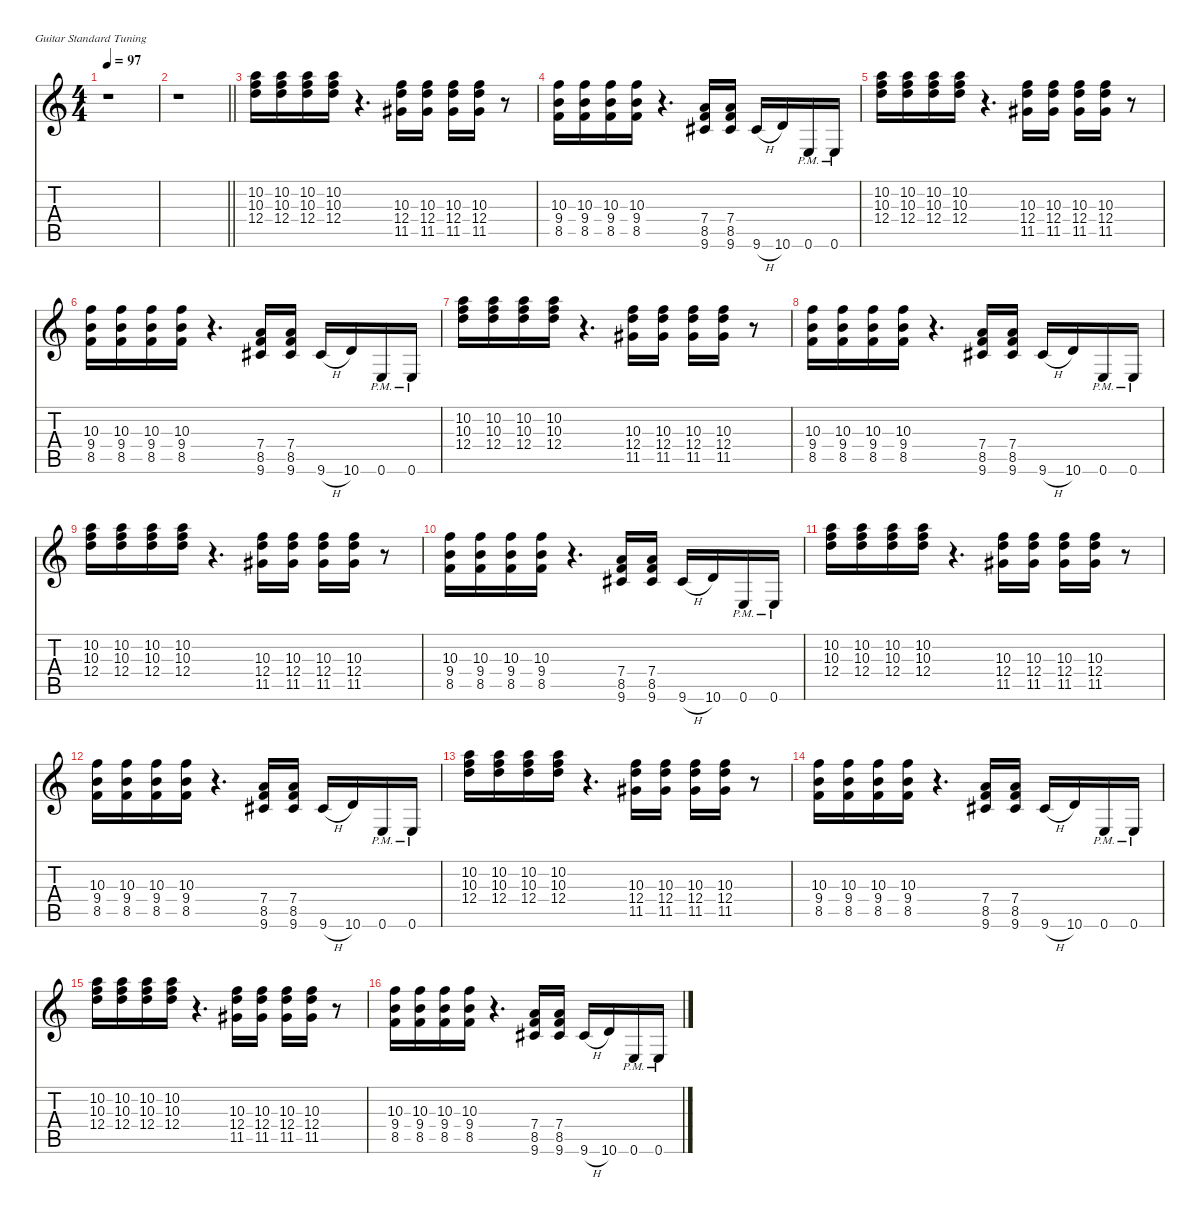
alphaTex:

\defaultSystemsLayout 4
\hideDynamics
\bracketExtendMode nobrackets
\singleTrackTrackNamePolicy hidden
\multiTrackTrackNamePolicy hidden
\firstSystemTrackNameMode fullname
\firstSystemTrackNameOrientation horizontal
\otherSystemsTrackNameOrientation horizontal
\track ("Rhythm Guitar 1 [Mikael Akerfeldt + Pete" "dist.guit.") {defaultSystemsLayout 4 mute instrument distortionguitar}
\staff {score tabs}
\tuning (E4 B3 G3 D3 A2 E2)
\ts (4 4)
\beaming (8 2 2 2 2)
\tempo 97
\clef g2
\ks c
r.1{dy f instrument distortionguitar beam Down} |
\barLineRight lightlight
r.1{beam Down} |
(10.2 10.3 12.4).16{beam Down} (10.2 10.3 12.4).16{beam Down} (10.2 10.3 12.4).16{beam Down} (10.2 10.3 12.4).16{beam Down} r.4{d beam Down} (10.3 12.4 11.5{acc #}).16{beam Down} (10.3 12.4 11.5{acc #}).16{beam Down} (10.3 12.4 11.5{acc #}).16{beam Down} (10.3 12.4 11.5{acc #}).16{beam Down} r.8{beam Down} |
(10.3 9.4 8.5).16{beam Down} (10.3 9.4 8.5).16{beam Down} (10.3 9.4 8.5).16{beam Down} (10.3 9.4 8.5).16{beam Down} r.4{d beam Down} (7.4 8.5 9.6{acc #}).16{beam Up} (7.4 8.5 9.6{acc #}).16{beam Up} 9.6{h acc #}.16{beam Up} 10.6.16{beam Up} 0.6{pm}.16{beam Up} 0.6{pm}.16{beam Up} |
(10.2 10.3 12.4).16{beam Down} (10.2 10.3 12.4).16{beam Down} (10.2 10.3 12.4).16{beam Down} (10.2 10.3 12.4).16{beam Down} r.4{d beam Down} (10.3 12.4 11.5{acc #}).16{beam Down} (10.3 12.4 11.5{acc #}).16{beam Down} (10.3 12.4 11.5{acc #}).16{beam Down} (10.3 12.4 11.5{acc #}).16{beam Down} r.8{beam Down} |
(10.3 9.4 8.5).16{beam Down} (10.3 9.4 8.5).16{beam Down} (10.3 9.4 8.5).16{beam Down} (10.3 9.4 8.5).16{beam Down} r.4{d beam Down} (7.4 8.5 9.6{acc #}).16{beam Up} (7.4 8.5 9.6{acc #}).16{beam Up} 9.6{h acc #}.16{beam Up} 10.6.16{beam Up} 0.6{pm}.16{beam Up} 0.6{pm}.16{beam Up} |
(10.2 10.3 12.4).16{beam Down} (10.2 10.3 12.4).16{beam Down} (10.2 10.3 12.4).16{beam Down} (10.2 10.3 12.4).16{beam Down} r.4{d beam Down} (10.3 12.4 11.5{acc #}).16{beam Down} (10.3 12.4 11.5{acc #}).16{beam Down} (10.3 12.4 11.5{acc #}).16{beam Down} (10.3 12.4 11.5{acc #}).16{beam Down} r.8{beam Down} |
(10.3 9.4 8.5).16{beam Down} (10.3 9.4 8.5).16{beam Down} (10.3 9.4 8.5).16{beam Down} (10.3 9.4 8.5).16{beam Down} r.4{d beam Down} (7.4 8.5 9.6{acc #}).16{beam Up} (7.4 8.5 9.6{acc #}).16{beam Up} 9.6{h acc #}.16{beam Up} 10.6.16{beam Up} 0.6{pm}.16{beam Up} 0.6{pm}.16{beam Up} |
(10.2 10.3 12.4).16{beam Down} (10.2 10.3 12.4).16{beam Down} (10.2 10.3 12.4).16{beam Down} (10.2 10.3 12.4).16{beam Down} r.4{d beam Down} (10.3 12.4 11.5{acc #}).16{beam Down} (10.3 12.4 11.5{acc #}).16{beam Down} (10.3 12.4 11.5{acc #}).16{beam Down} (10.3 12.4 11.5{acc #}).16{beam Down} r.8{beam Down} |
(10.3 9.4 8.5).16{beam Down} (10.3 9.4 8.5).16{beam Down} (10.3 9.4 8.5).16{beam Down} (10.3 9.4 8.5).16{beam Down} r.4{d beam Down} (7.4 8.5 9.6{acc #}).16{beam Up} (7.4 8.5 9.6{acc #}).16{beam Up} 9.6{h acc #}.16{beam Up} 10.6.16{beam Up} 0.6{pm}.16{beam Up} 0.6{pm}.16{beam Up} |
(10.2 10.3 12.4).16{beam Down} (10.2 10.3 12.4).16{beam Down} (10.2 10.3 12.4).16{beam Down} (10.2 10.3 12.4).16{beam Down} r.4{d beam Down} (10.3 12.4 11.5{acc #}).16{beam Down} (10.3 12.4 11.5{acc #}).16{beam Down} (10.3 12.4 11.5{acc #}).16{beam Down} (10.3 12.4 11.5{acc #}).16{beam Down} r.8{beam Down} |
(10.3 9.4 8.5).16{beam Down} (10.3 9.4 8.5).16{beam Down} (10.3 9.4 8.5).16{beam Down} (10.3 9.4 8.5).16{beam Down} r.4{d beam Down} (7.4 8.5 9.6{acc #}).16{beam Up} (7.4 8.5 9.6{acc #}).16{beam Up} 9.6{h acc #}.16{beam Up} 10.6.16{beam Up} 0.6{pm}.16{beam Up} 0.6{pm}.16{beam Up} |
(10.2 10.3 12.4).16{beam Down} (10.2 10.3 12.4).16{beam Down} (10.2 10.3 12.4).16{beam Down} (10.2 10.3 12.4).16{beam Down} r.4{d beam Down} (10.3 12.4 11.5{acc #}).16{beam Down} (10.3 12.4 11.5{acc #}).16{beam Down} (10.3 12.4 11.5{acc #}).16{beam Down} (10.3 12.4 11.5{acc #}).16{beam Down} r.8{beam Down} |
(10.3 9.4 8.5).16{beam Down} (10.3 9.4 8.5).16{beam Down} (10.3 9.4 8.5).16{beam Down} (10.3 9.4 8.5).16{beam Down} r.4{d beam Down} (7.4 8.5 9.6{acc #}).16{beam Up} (7.4 8.5 9.6{acc #}).16{beam Up} 9.6{h acc #}.16{beam Up} 10.6.16{beam Up} 0.6{pm}.16{beam Up} 0.6{pm}.16{beam Up} |
(10.2 10.3 12.4).16{beam Down} (10.2 10.3 12.4).16{beam Down} (10.2 10.3 12.4).16{beam Down} (10.2 10.3 12.4).16{beam Down} r.4{d beam Down} (10.3 12.4 11.5{acc #}).16{beam Down} (10.3 12.4 11.5{acc #}).16{beam Down} (10.3 12.4 11.5{acc #}).16{beam Down} (10.3 12.4 11.5{acc #}).16{beam Down} r.8{beam Down} |
(10.3 9.4 8.5).16{beam Down} (10.3 9.4 8.5).16{beam Down} (10.3 9.4 8.5).16{beam Down} (10.3 9.4 8.5).16{beam Down} r.4{d beam Down} (7.4 8.5 9.6{acc #}).16{beam Up} (7.4 8.5 9.6{acc #}).16{beam Up} 9.6{h acc #}.16{beam Up} 10.6.16{beam Up} 0.6{pm}.16{beam Up} 0.6{pm}.16{beam Up}
